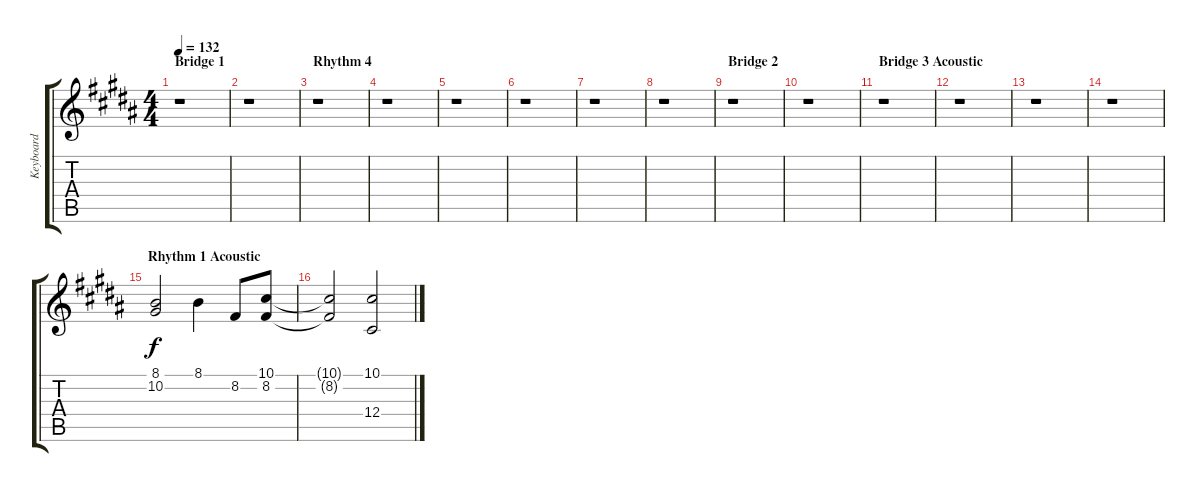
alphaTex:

\track ("Keyboard" "Keyboard") {instrument synthstrings2}
\staff {score tabs}
\tuning (Eb4 Bb3 Gb3 Db3 Ab2 Eb2) {hide}
\ts (4 4)
\section ("" "Bridge 1")
\tempo 132
\clef g2
\ks g#minor
r.1{dy f} |
r.1 |
\section ("" "Rhythm 4")
r.1 |
r.1 |
r.1 |
r.1 |
r.1 |
r.1 |
\section ("" "Bridge 2")
r.1 |
r.1 |
\section ("" "Bridge 3 Acoustic")
r.1 |
r.1 |
r.1 |
r.1 |
\section ("" "Rhythm 1 Acoustic")
(8.1 10.2).2 8.1.4 8.2.8 (10.1 8.2).8 |
(10.1{t} 8.2{t}).2 (10.1 12.4).2
